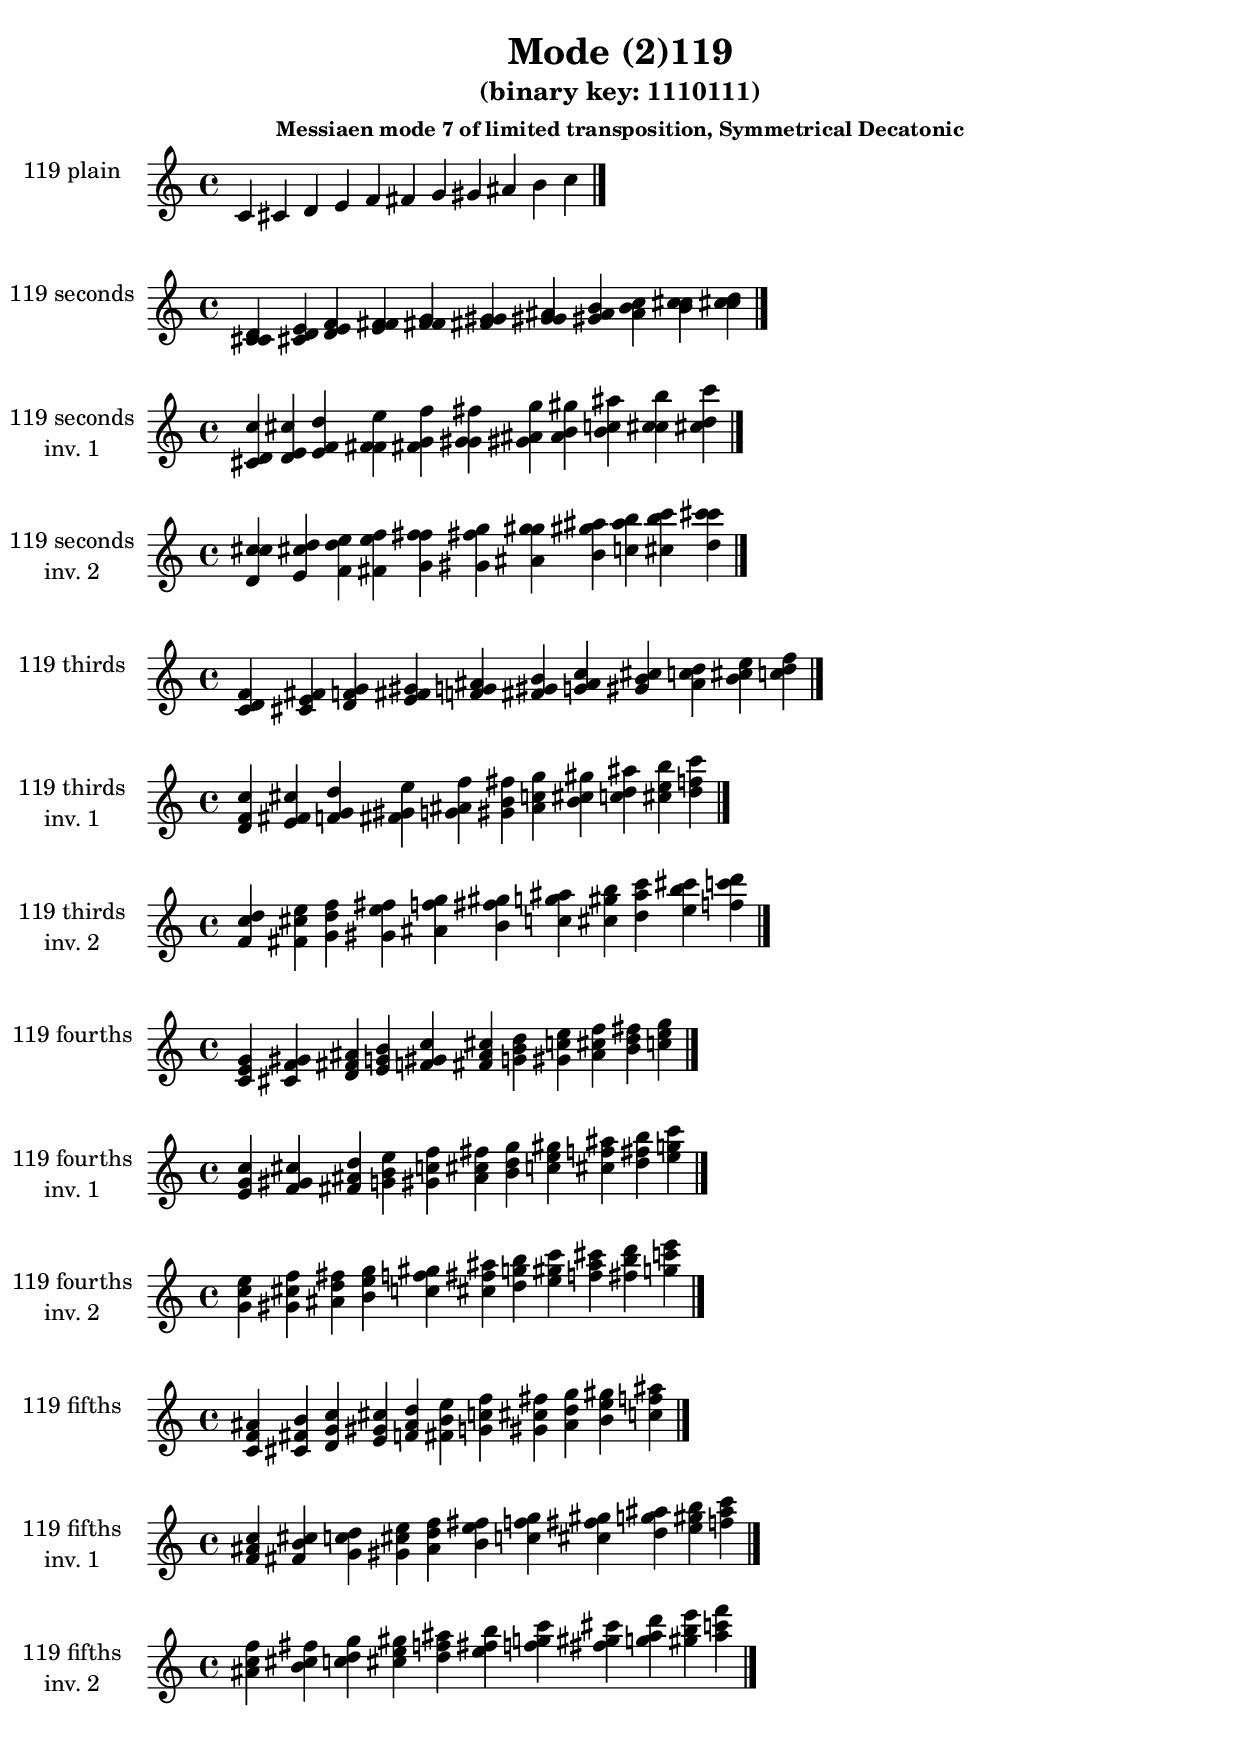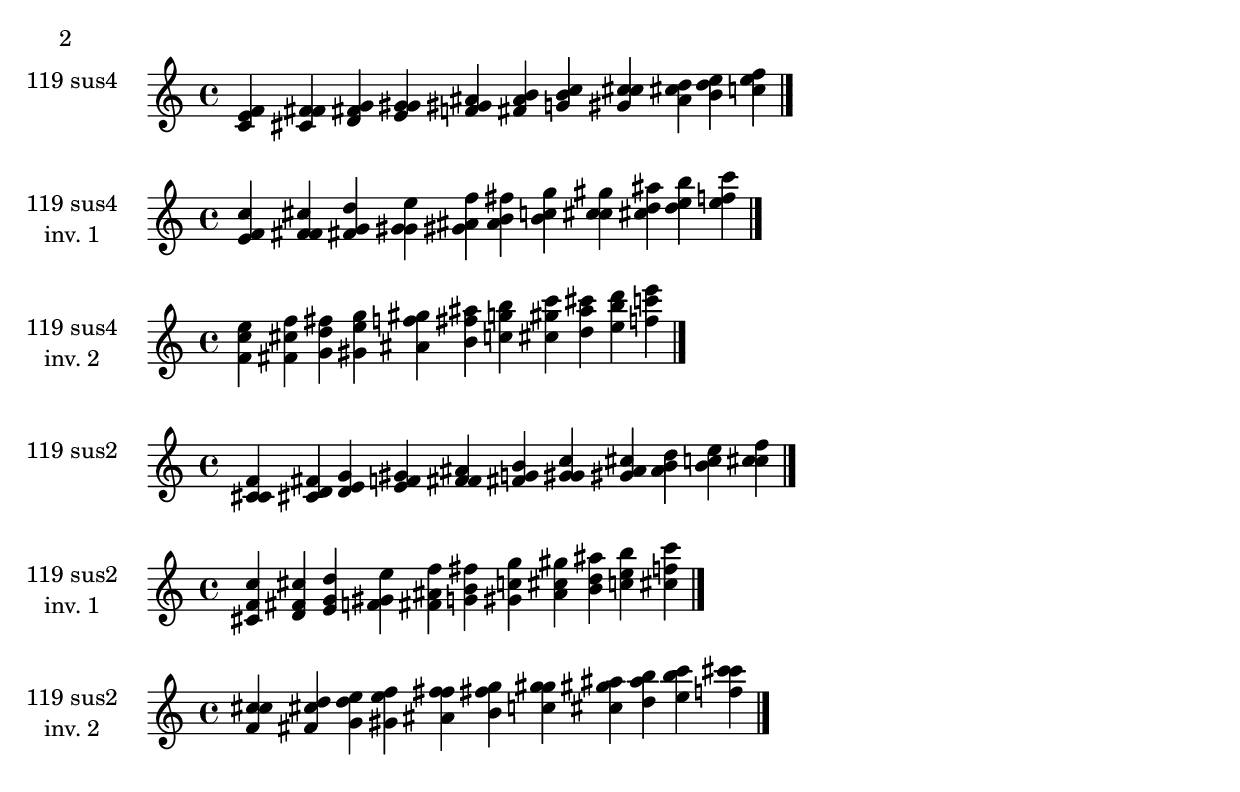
\version "2.19.0"

\header {
  title = "Mode (2)119"
  subtitle = "(binary key: 1110111)"
  subsubtitle =  \markup { \left-align \column {
      "Messiaen mode 7 of limited transposition, Symmetrical Decatonic"
    }
  }
 %% Remove default LilyPond tagline
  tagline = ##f
}

\paper {
  #(set-paper-size "a4")
}

global = {
  \key c \major
  \time 4/4
  \tempo 4=100
}

\book {
  \score {
    \new Staff \with {
      instrumentName =  \markup { \column {
         \hcenter-in #14 \line { 119 plain }
         \hcenter-in #14 \line {  } } }
      midiInstrument = "oboe"
    } { \accidentalStyle "default"
        \cadenzaOn c' cis' d' e' f' fis' g' gis' ais' b' c''  \cadenzaOff \bar "|." }
    \layout { }
  }
  \score {
    \new Staff \with {
      instrumentName =  \markup { \column {
         \hcenter-in #14 \line { 119 seconds }
         \hcenter-in #14 \line {  } } }
      midiInstrument = "oboe"
    } { \accidentalStyle "default"
        \cadenzaOn <c' cis' d'> <cis' d' e'> <d' e' f'> <e' f' fis'> <f' fis' g'> <fis' g' gis'> <g' gis' ais'> <gis' ais' b'> <ais' b' c''> <b' c'' cis''> <c'' cis'' d''>  \cadenzaOff \bar "|." }
    \layout { }
  }
  \score {
    \new Staff \with {
      instrumentName =  \markup { \column {
         \hcenter-in #14 \line { 119 seconds }
         \hcenter-in #14 \line { inv. 1 } } }
      midiInstrument = "oboe"
    } { \accidentalStyle "default"
        \cadenzaOn <cis' d' c''> <d' e' cis''> <e' f' d''> <f' fis' e''> <fis' g' f''> <g' gis' fis''> <gis' ais' g''> <ais' b' gis''> <b' c'' ais''> <c'' cis'' b''> <cis'' d'' c'''>  \cadenzaOff \bar "|." }
    \layout { }
  }
  \score {
    \new Staff \with {
      instrumentName =  \markup { \column {
         \hcenter-in #14 \line { 119 seconds }
         \hcenter-in #14 \line { inv. 2 } } }
      midiInstrument = "oboe"
    } { \accidentalStyle "default"
        \cadenzaOn <d' c'' cis''> <e' cis'' d''> <f' d'' e''> <fis' e'' f''> <g' f'' fis''> <gis' fis'' g''> <ais' g'' gis''> <b' gis'' ais''> <c'' ais'' b''> <cis'' b'' c'''> <d'' c''' cis'''>  \cadenzaOff \bar "|." }
    \layout { }
  }
  \score {
    \new Staff \with {
      instrumentName =  \markup { \column {
         \hcenter-in #14 \line { 119 thirds }
         \hcenter-in #14 \line {  } } }
      midiInstrument = "oboe"
    } { \accidentalStyle "default"
        \cadenzaOn <c' d' f'> <cis' e' fis'> <d' f' g'> <e' fis' gis'> <f' g' ais'> <fis' gis' b'> <g' ais' c''> <gis' b' cis''> <ais' c'' d''> <b' cis'' e''> <c'' d'' f''>  \cadenzaOff \bar "|." }
    \layout { }
  }
  \score {
    \new Staff \with {
      instrumentName =  \markup { \column {
         \hcenter-in #14 \line { 119 thirds }
         \hcenter-in #14 \line { inv. 1 } } }
      midiInstrument = "oboe"
    } { \accidentalStyle "default"
        \cadenzaOn <d' f' c''> <e' fis' cis''> <f' g' d''> <fis' gis' e''> <g' ais' f''> <gis' b' fis''> <ais' c'' g''> <b' cis'' gis''> <c'' d'' ais''> <cis'' e'' b''> <d'' f'' c'''>  \cadenzaOff \bar "|." }
    \layout { }
  }
  \score {
    \new Staff \with {
      instrumentName =  \markup { \column {
         \hcenter-in #14 \line { 119 thirds }
         \hcenter-in #14 \line { inv. 2 } } }
      midiInstrument = "oboe"
    } { \accidentalStyle "default"
        \cadenzaOn <f' c'' d''> <fis' cis'' e''> <g' d'' f''> <gis' e'' fis''> <ais' f'' g''> <b' fis'' gis''> <c'' g'' ais''> <cis'' gis'' b''> <d'' ais'' c'''> <e'' b'' cis'''> <f'' c''' d'''>  \cadenzaOff \bar "|." }
    \layout { }
  }
  \score {
    \new Staff \with {
      instrumentName =  \markup { \column {
         \hcenter-in #14 \line { 119 fourths }
         \hcenter-in #14 \line {  } } }
      midiInstrument = "oboe"
    } { \accidentalStyle "default"
        \cadenzaOn <c' e' g'> <cis' f' gis'> <d' fis' ais'> <e' g' b'> <f' gis' c''> <fis' ais' cis''> <g' b' d''> <gis' c'' e''> <ais' cis'' f''> <b' d'' fis''> <c'' e'' g''>  \cadenzaOff \bar "|." }
    \layout { }
  }
  \score {
    \new Staff \with {
      instrumentName =  \markup { \column {
         \hcenter-in #14 \line { 119 fourths }
         \hcenter-in #14 \line { inv. 1 } } }
      midiInstrument = "oboe"
    } { \accidentalStyle "default"
        \cadenzaOn <e' g' c''> <f' gis' cis''> <fis' ais' d''> <g' b' e''> <gis' c'' f''> <ais' cis'' fis''> <b' d'' g''> <c'' e'' gis''> <cis'' f'' ais''> <d'' fis'' b''> <e'' g'' c'''>  \cadenzaOff \bar "|." }
    \layout { }
  }
  \score {
    \new Staff \with {
      instrumentName =  \markup { \column {
         \hcenter-in #14 \line { 119 fourths }
         \hcenter-in #14 \line { inv. 2 } } }
      midiInstrument = "oboe"
    } { \accidentalStyle "default"
        \cadenzaOn <g' c'' e''> <gis' cis'' f''> <ais' d'' fis''> <b' e'' g''> <c'' f'' gis''> <cis'' fis'' ais''> <d'' g'' b''> <e'' gis'' c'''> <f'' ais'' cis'''> <fis'' b'' d'''> <g'' c''' e'''>  \cadenzaOff \bar "|." }
    \layout { }
  }
  \score {
    \new Staff \with {
      instrumentName =  \markup { \column {
         \hcenter-in #14 \line { 119 fifths }
         \hcenter-in #14 \line {  } } }
      midiInstrument = "oboe"
    } { \accidentalStyle "default"
        \cadenzaOn <c' f' ais'> <cis' fis' b'> <d' g' c''> <e' gis' cis''> <f' ais' d''> <fis' b' e''> <g' c'' f''> <gis' cis'' fis''> <ais' d'' g''> <b' e'' gis''> <c'' f'' ais''>  \cadenzaOff \bar "|." }
    \layout { }
  }
  \score {
    \new Staff \with {
      instrumentName =  \markup { \column {
         \hcenter-in #14 \line { 119 fifths }
         \hcenter-in #14 \line { inv. 1 } } }
      midiInstrument = "oboe"
    } { \accidentalStyle "default"
        \cadenzaOn <f' ais' c''> <fis' b' cis''> <g' c'' d''> <gis' cis'' e''> <ais' d'' f''> <b' e'' fis''> <c'' f'' g''> <cis'' fis'' gis''> <d'' g'' ais''> <e'' gis'' b''> <f'' ais'' c'''>  \cadenzaOff \bar "|." }
    \layout { }
  }
  \score {
    \new Staff \with {
      instrumentName =  \markup { \column {
         \hcenter-in #14 \line { 119 fifths }
         \hcenter-in #14 \line { inv. 2 } } }
      midiInstrument = "oboe"
    } { \accidentalStyle "default"
        \cadenzaOn <ais' c'' f''> <b' cis'' fis''> <c'' d'' g''> <cis'' e'' gis''> <d'' f'' ais''> <e'' fis'' b''> <f'' g'' c'''> <fis'' gis'' cis'''> <g'' ais'' d'''> <gis'' b'' e'''> <ais'' c''' f'''>  \cadenzaOff \bar "|." }
    \layout { }
  }
  \score {
    \new Staff \with {
      instrumentName =  \markup { \column {
         \hcenter-in #14 \line { 119 sus4 }
         \hcenter-in #14 \line {  } } }
      midiInstrument = "oboe"
    } { \accidentalStyle "default"
        \cadenzaOn <c' e' f'> <cis' f' fis'> <d' fis' g'> <e' g' gis'> <f' gis' ais'> <fis' ais' b'> <g' b' c''> <gis' c'' cis''> <ais' cis'' d''> <b' d'' e''> <c'' e'' f''>  \cadenzaOff \bar "|." }
    \layout { }
  }
  \score {
    \new Staff \with {
      instrumentName =  \markup { \column {
         \hcenter-in #14 \line { 119 sus4 }
         \hcenter-in #14 \line { inv. 1 } } }
      midiInstrument = "oboe"
    } { \accidentalStyle "default"
        \cadenzaOn <e' f' c''> <f' fis' cis''> <fis' g' d''> <g' gis' e''> <gis' ais' f''> <ais' b' fis''> <b' c'' g''> <c'' cis'' gis''> <cis'' d'' ais''> <d'' e'' b''> <e'' f'' c'''>  \cadenzaOff \bar "|." }
    \layout { }
  }
  \score {
    \new Staff \with {
      instrumentName =  \markup { \column {
         \hcenter-in #14 \line { 119 sus4 }
         \hcenter-in #14 \line { inv. 2 } } }
      midiInstrument = "oboe"
    } { \accidentalStyle "default"
        \cadenzaOn <f' c'' e''> <fis' cis'' f''> <g' d'' fis''> <gis' e'' g''> <ais' f'' gis''> <b' fis'' ais''> <c'' g'' b''> <cis'' gis'' c'''> <d'' ais'' cis'''> <e'' b'' d'''> <f'' c''' e'''>  \cadenzaOff \bar "|." }
    \layout { }
  }
  \score {
    \new Staff \with {
      instrumentName =  \markup { \column {
         \hcenter-in #14 \line { 119 sus2 }
         \hcenter-in #14 \line {  } } }
      midiInstrument = "oboe"
    } { \accidentalStyle "default"
        \cadenzaOn <c' cis' f'> <cis' d' fis'> <d' e' g'> <e' f' gis'> <f' fis' ais'> <fis' g' b'> <g' gis' c''> <gis' ais' cis''> <ais' b' d''> <b' c'' e''> <c'' cis'' f''>  \cadenzaOff \bar "|." }
    \layout { }
  }
  \score {
    \new Staff \with {
      instrumentName =  \markup { \column {
         \hcenter-in #14 \line { 119 sus2 }
         \hcenter-in #14 \line { inv. 1 } } }
      midiInstrument = "oboe"
    } { \accidentalStyle "default"
        \cadenzaOn <cis' f' c''> <d' fis' cis''> <e' g' d''> <f' gis' e''> <fis' ais' f''> <g' b' fis''> <gis' c'' g''> <ais' cis'' gis''> <b' d'' ais''> <c'' e'' b''> <cis'' f'' c'''>  \cadenzaOff \bar "|." }
    \layout { }
  }
  \score {
    \new Staff \with {
      instrumentName =  \markup { \column {
         \hcenter-in #14 \line { 119 sus2 }
         \hcenter-in #14 \line { inv. 2 } } }
      midiInstrument = "oboe"
    } { \accidentalStyle "default"
        \cadenzaOn <f' c'' cis''> <fis' cis'' d''> <g' d'' e''> <gis' e'' f''> <ais' f'' fis''> <b' fis'' g''> <c'' g'' gis''> <cis'' gis'' ais''> <d'' ais'' b''> <e'' b'' c'''> <f'' c''' cis'''>  \cadenzaOff \bar "|." }
    \layout { }
  }
}

\book {
  \bookOutputSuffix "plain_"
  \score {
    \new Staff \with {
      instrumentName =  \markup { \column {
         \hcenter-in #14 \line { 119 plain }
         \hcenter-in #14 \line {  } } }
      midiInstrument = "oboe"
    } { \accidentalStyle "default"
        \cadenzaOn c' cis' d' e' f' fis' g' gis' ais' b' c''  \cadenzaOff \bar "|." }
    \midi { }
  }
}
\book {
  \bookOutputSuffix "seconds_"
  \score {
    \new Staff \with {
      instrumentName =  \markup { \column {
         \hcenter-in #14 \line { 119 seconds }
         \hcenter-in #14 \line {  } } }
      midiInstrument = "oboe"
    } { \accidentalStyle "default"
        \cadenzaOn <c' cis' d'> <cis' d' e'> <d' e' f'> <e' f' fis'> <f' fis' g'> <fis' g' gis'> <g' gis' ais'> <gis' ais' b'> <ais' b' c''> <b' c'' cis''> <c'' cis'' d''>  \cadenzaOff \bar "|." }
    \midi { }
  }
}
\book {
  \bookOutputSuffix "seconds_inv. 1"
  \score {
    \new Staff \with {
      instrumentName =  \markup { \column {
         \hcenter-in #14 \line { 119 seconds }
         \hcenter-in #14 \line { inv. 1 } } }
      midiInstrument = "oboe"
    } { \accidentalStyle "default"
        \cadenzaOn <cis' d' c''> <d' e' cis''> <e' f' d''> <f' fis' e''> <fis' g' f''> <g' gis' fis''> <gis' ais' g''> <ais' b' gis''> <b' c'' ais''> <c'' cis'' b''> <cis'' d'' c'''>  \cadenzaOff \bar "|." }
    \midi { }
  }
}
\book {
  \bookOutputSuffix "seconds_inv. 2"
  \score {
    \new Staff \with {
      instrumentName =  \markup { \column {
         \hcenter-in #14 \line { 119 seconds }
         \hcenter-in #14 \line { inv. 2 } } }
      midiInstrument = "oboe"
    } { \accidentalStyle "default"
        \cadenzaOn <d' c'' cis''> <e' cis'' d''> <f' d'' e''> <fis' e'' f''> <g' f'' fis''> <gis' fis'' g''> <ais' g'' gis''> <b' gis'' ais''> <c'' ais'' b''> <cis'' b'' c'''> <d'' c''' cis'''>  \cadenzaOff \bar "|." }
    \midi { }
  }
}
\book {
  \bookOutputSuffix "thirds_"
  \score {
    \new Staff \with {
      instrumentName =  \markup { \column {
         \hcenter-in #14 \line { 119 thirds }
         \hcenter-in #14 \line {  } } }
      midiInstrument = "oboe"
    } { \accidentalStyle "default"
        \cadenzaOn <c' d' f'> <cis' e' fis'> <d' f' g'> <e' fis' gis'> <f' g' ais'> <fis' gis' b'> <g' ais' c''> <gis' b' cis''> <ais' c'' d''> <b' cis'' e''> <c'' d'' f''>  \cadenzaOff \bar "|." }
    \midi { }
  }
}
\book {
  \bookOutputSuffix "thirds_inv. 1"
  \score {
    \new Staff \with {
      instrumentName =  \markup { \column {
         \hcenter-in #14 \line { 119 thirds }
         \hcenter-in #14 \line { inv. 1 } } }
      midiInstrument = "oboe"
    } { \accidentalStyle "default"
        \cadenzaOn <d' f' c''> <e' fis' cis''> <f' g' d''> <fis' gis' e''> <g' ais' f''> <gis' b' fis''> <ais' c'' g''> <b' cis'' gis''> <c'' d'' ais''> <cis'' e'' b''> <d'' f'' c'''>  \cadenzaOff \bar "|." }
    \midi { }
  }
}
\book {
  \bookOutputSuffix "thirds_inv. 2"
  \score {
    \new Staff \with {
      instrumentName =  \markup { \column {
         \hcenter-in #14 \line { 119 thirds }
         \hcenter-in #14 \line { inv. 2 } } }
      midiInstrument = "oboe"
    } { \accidentalStyle "default"
        \cadenzaOn <f' c'' d''> <fis' cis'' e''> <g' d'' f''> <gis' e'' fis''> <ais' f'' g''> <b' fis'' gis''> <c'' g'' ais''> <cis'' gis'' b''> <d'' ais'' c'''> <e'' b'' cis'''> <f'' c''' d'''>  \cadenzaOff \bar "|." }
    \midi { }
  }
}
\book {
  \bookOutputSuffix "fourths_"
  \score {
    \new Staff \with {
      instrumentName =  \markup { \column {
         \hcenter-in #14 \line { 119 fourths }
         \hcenter-in #14 \line {  } } }
      midiInstrument = "oboe"
    } { \accidentalStyle "default"
        \cadenzaOn <c' e' g'> <cis' f' gis'> <d' fis' ais'> <e' g' b'> <f' gis' c''> <fis' ais' cis''> <g' b' d''> <gis' c'' e''> <ais' cis'' f''> <b' d'' fis''> <c'' e'' g''>  \cadenzaOff \bar "|." }
    \midi { }
  }
}
\book {
  \bookOutputSuffix "fourths_inv. 1"
  \score {
    \new Staff \with {
      instrumentName =  \markup { \column {
         \hcenter-in #14 \line { 119 fourths }
         \hcenter-in #14 \line { inv. 1 } } }
      midiInstrument = "oboe"
    } { \accidentalStyle "default"
        \cadenzaOn <e' g' c''> <f' gis' cis''> <fis' ais' d''> <g' b' e''> <gis' c'' f''> <ais' cis'' fis''> <b' d'' g''> <c'' e'' gis''> <cis'' f'' ais''> <d'' fis'' b''> <e'' g'' c'''>  \cadenzaOff \bar "|." }
    \midi { }
  }
}
\book {
  \bookOutputSuffix "fourths_inv. 2"
  \score {
    \new Staff \with {
      instrumentName =  \markup { \column {
         \hcenter-in #14 \line { 119 fourths }
         \hcenter-in #14 \line { inv. 2 } } }
      midiInstrument = "oboe"
    } { \accidentalStyle "default"
        \cadenzaOn <g' c'' e''> <gis' cis'' f''> <ais' d'' fis''> <b' e'' g''> <c'' f'' gis''> <cis'' fis'' ais''> <d'' g'' b''> <e'' gis'' c'''> <f'' ais'' cis'''> <fis'' b'' d'''> <g'' c''' e'''>  \cadenzaOff \bar "|." }
    \midi { }
  }
}
\book {
  \bookOutputSuffix "fifths_"
  \score {
    \new Staff \with {
      instrumentName =  \markup { \column {
         \hcenter-in #14 \line { 119 fifths }
         \hcenter-in #14 \line {  } } }
      midiInstrument = "oboe"
    } { \accidentalStyle "default"
        \cadenzaOn <c' f' ais'> <cis' fis' b'> <d' g' c''> <e' gis' cis''> <f' ais' d''> <fis' b' e''> <g' c'' f''> <gis' cis'' fis''> <ais' d'' g''> <b' e'' gis''> <c'' f'' ais''>  \cadenzaOff \bar "|." }
    \midi { }
  }
}
\book {
  \bookOutputSuffix "fifths_inv. 1"
  \score {
    \new Staff \with {
      instrumentName =  \markup { \column {
         \hcenter-in #14 \line { 119 fifths }
         \hcenter-in #14 \line { inv. 1 } } }
      midiInstrument = "oboe"
    } { \accidentalStyle "default"
        \cadenzaOn <f' ais' c''> <fis' b' cis''> <g' c'' d''> <gis' cis'' e''> <ais' d'' f''> <b' e'' fis''> <c'' f'' g''> <cis'' fis'' gis''> <d'' g'' ais''> <e'' gis'' b''> <f'' ais'' c'''>  \cadenzaOff \bar "|." }
    \midi { }
  }
}
\book {
  \bookOutputSuffix "fifths_inv. 2"
  \score {
    \new Staff \with {
      instrumentName =  \markup { \column {
         \hcenter-in #14 \line { 119 fifths }
         \hcenter-in #14 \line { inv. 2 } } }
      midiInstrument = "oboe"
    } { \accidentalStyle "default"
        \cadenzaOn <ais' c'' f''> <b' cis'' fis''> <c'' d'' g''> <cis'' e'' gis''> <d'' f'' ais''> <e'' fis'' b''> <f'' g'' c'''> <fis'' gis'' cis'''> <g'' ais'' d'''> <gis'' b'' e'''> <ais'' c''' f'''>  \cadenzaOff \bar "|." }
    \midi { }
  }
}
\book {
  \bookOutputSuffix "sus4_"
  \score {
    \new Staff \with {
      instrumentName =  \markup { \column {
         \hcenter-in #14 \line { 119 sus4 }
         \hcenter-in #14 \line {  } } }
      midiInstrument = "oboe"
    } { \accidentalStyle "default"
        \cadenzaOn <c' e' f'> <cis' f' fis'> <d' fis' g'> <e' g' gis'> <f' gis' ais'> <fis' ais' b'> <g' b' c''> <gis' c'' cis''> <ais' cis'' d''> <b' d'' e''> <c'' e'' f''>  \cadenzaOff \bar "|." }
    \midi { }
  }
}
\book {
  \bookOutputSuffix "sus4_inv. 1"
  \score {
    \new Staff \with {
      instrumentName =  \markup { \column {
         \hcenter-in #14 \line { 119 sus4 }
         \hcenter-in #14 \line { inv. 1 } } }
      midiInstrument = "oboe"
    } { \accidentalStyle "default"
        \cadenzaOn <e' f' c''> <f' fis' cis''> <fis' g' d''> <g' gis' e''> <gis' ais' f''> <ais' b' fis''> <b' c'' g''> <c'' cis'' gis''> <cis'' d'' ais''> <d'' e'' b''> <e'' f'' c'''>  \cadenzaOff \bar "|." }
    \midi { }
  }
}
\book {
  \bookOutputSuffix "sus4_inv. 2"
  \score {
    \new Staff \with {
      instrumentName =  \markup { \column {
         \hcenter-in #14 \line { 119 sus4 }
         \hcenter-in #14 \line { inv. 2 } } }
      midiInstrument = "oboe"
    } { \accidentalStyle "default"
        \cadenzaOn <f' c'' e''> <fis' cis'' f''> <g' d'' fis''> <gis' e'' g''> <ais' f'' gis''> <b' fis'' ais''> <c'' g'' b''> <cis'' gis'' c'''> <d'' ais'' cis'''> <e'' b'' d'''> <f'' c''' e'''>  \cadenzaOff \bar "|." }
    \midi { }
  }
}
\book {
  \bookOutputSuffix "sus2_"
  \score {
    \new Staff \with {
      instrumentName =  \markup { \column {
         \hcenter-in #14 \line { 119 sus2 }
         \hcenter-in #14 \line {  } } }
      midiInstrument = "oboe"
    } { \accidentalStyle "default"
        \cadenzaOn <c' cis' f'> <cis' d' fis'> <d' e' g'> <e' f' gis'> <f' fis' ais'> <fis' g' b'> <g' gis' c''> <gis' ais' cis''> <ais' b' d''> <b' c'' e''> <c'' cis'' f''>  \cadenzaOff \bar "|." }
    \midi { }
  }
}
\book {
  \bookOutputSuffix "sus2_inv. 1"
  \score {
    \new Staff \with {
      instrumentName =  \markup { \column {
         \hcenter-in #14 \line { 119 sus2 }
         \hcenter-in #14 \line { inv. 1 } } }
      midiInstrument = "oboe"
    } { \accidentalStyle "default"
        \cadenzaOn <cis' f' c''> <d' fis' cis''> <e' g' d''> <f' gis' e''> <fis' ais' f''> <g' b' fis''> <gis' c'' g''> <ais' cis'' gis''> <b' d'' ais''> <c'' e'' b''> <cis'' f'' c'''>  \cadenzaOff \bar "|." }
    \midi { }
  }
}
\book {
  \bookOutputSuffix "sus2_inv. 2"
  \score {
    \new Staff \with {
      instrumentName =  \markup { \column {
         \hcenter-in #14 \line { 119 sus2 }
         \hcenter-in #14 \line { inv. 2 } } }
      midiInstrument = "oboe"
    } { \accidentalStyle "default"
        \cadenzaOn <f' c'' cis''> <fis' cis'' d''> <g' d'' e''> <gis' e'' f''> <ais' f'' fis''> <b' fis'' g''> <c'' g'' gis''> <cis'' gis'' ais''> <d'' ais'' b''> <e'' b'' c'''> <f'' c''' cis'''>  \cadenzaOff \bar "|." }
    \midi { }
  }
}
